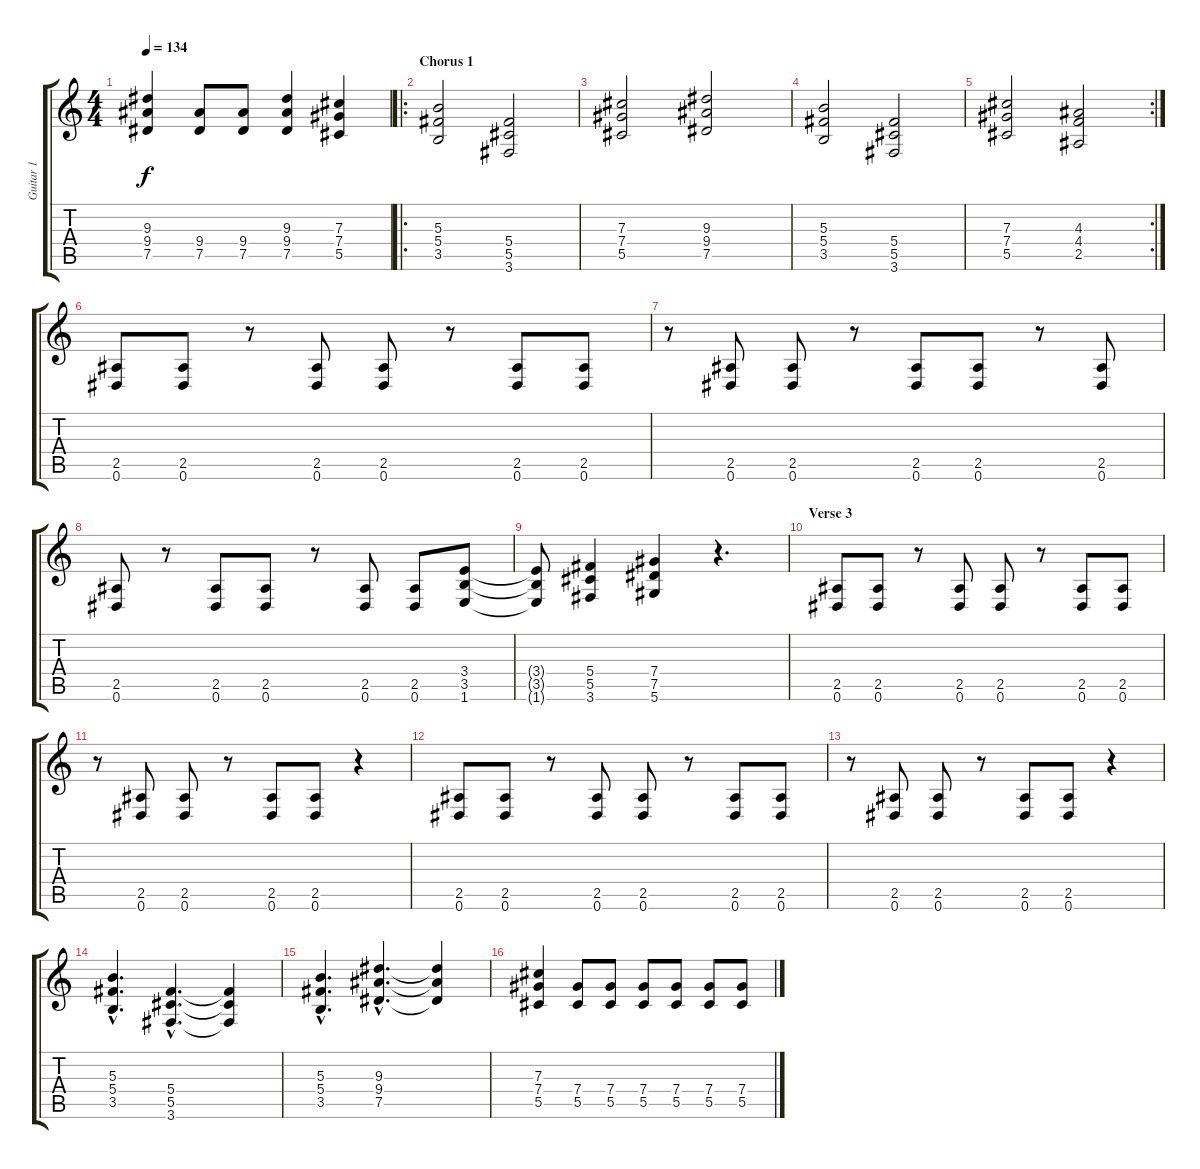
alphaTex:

\track ("Guitar 1" "Guitar 1") {instrument distortionguitar}
\staff {score tabs}
\tuning (Eb4 Bb3 Gb3 Db3 Ab2 Eb2) {hide}
\ts (4 4)
\tempo 134
\clef g2
\ks c
(9.3 9.4 7.5).4{dy f} (9.4 7.5).8 (9.4 7.5).8 (9.3 9.4 7.5).4 (7.3 7.4 5.5).4 |
\ro
\section ("" "Chorus 1")
(5.3 5.4 3.5).2 (5.4 5.5 3.6).2 |
(7.3 7.4 5.5).2 (9.3 9.4 7.5).2 |
(5.3 5.4 3.5).2 (5.4 5.5 3.6).2 |
\rc 2
(7.3 7.4 5.5).2 (4.3 4.4 2.5).2 |
(2.5 0.6).8 (2.5 0.6).8 r.8 (2.5 0.6).8 (2.5 0.6).8 r.8 (2.5 0.6).8 (2.5 0.6).8 |
r.8 (2.5 0.6).8 (2.5 0.6).8 r.8 (2.5 0.6).8 (2.5 0.6).8 r.8 (2.5 0.6).8 |
(2.5 0.6).8 r.8 (2.5 0.6).8 (2.5 0.6).8 r.8 (2.5 0.6).8 (2.5 0.6).8 (3.4 3.5 1.6).8 |
(3.4{t} 3.5{t} 1.6{t}).8 (5.4 5.5 3.6).4 (7.4 7.5 5.6).4 r.4{d} |
\section ("" "Verse 3")
(2.5 0.6).8 (2.5 0.6).8 r.8 (2.5 0.6).8 (2.5 0.6).8 r.8 (2.5 0.6).8 (2.5 0.6).8 |
r.8 (2.5 0.6).8 (2.5 0.6).8 r.8 (2.5 0.6).8 (2.5 0.6).8 r.4 |
(2.5 0.6).8 (2.5 0.6).8 r.8 (2.5 0.6).8 (2.5 0.6).8 r.8 (2.5 0.6).8 (2.5 0.6).8 |
r.8 (2.5 0.6).8 (2.5 0.6).8 r.8 (2.5 0.6).8 (2.5 0.6).8 r.4 |
(5.3{hac} 5.4{hac} 3.5{hac}).4{d} (5.4{hac} 5.5{hac} 3.6{hac}).4{d} (5.4{t} 5.5{t} 3.6{t}).4 |
(5.3{hac} 5.4{hac} 3.5{hac}).4{d} (9.3{hac} 9.4{hac} 7.5{hac}).4{d} (9.3{t} 9.4{t} 7.5{t}).4 |
(7.3 7.4 5.5).4 (7.4 5.5).8 (7.4 5.5).8 (7.4 5.5).8 (7.4 5.5).8 (7.4 5.5).8 (7.4 5.5).8
